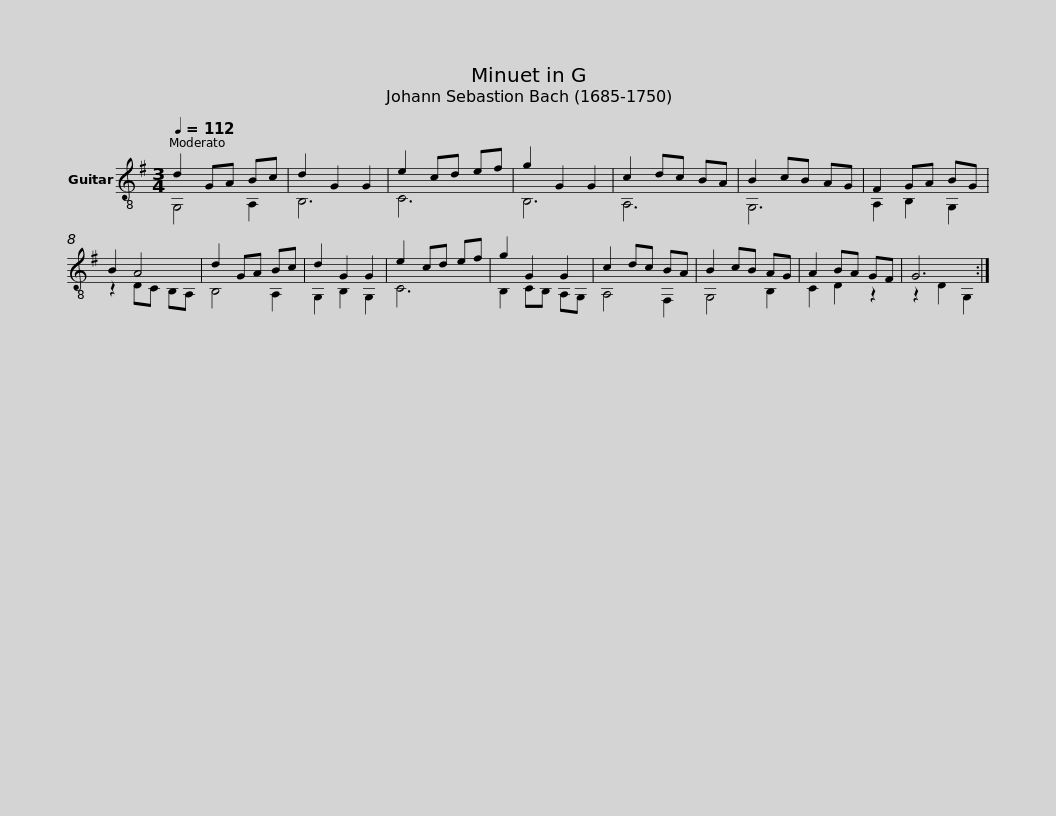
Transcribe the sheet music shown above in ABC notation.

X:1
%%score ( 1 2 )
L:1/8
Q:1/4=112
M:3/4
I:linebreak $
K:G
V:1 treble-8
V:2 treble-8
V:1
 d2 GA Bc | d2 G2 G2 | e2 cd ef | g2 G2 G2 |$ c2 dc BA | %5
 B2 cB AG | F2 GA BG | B2 A4 |$ d2 GA Bc | d2 G2 G2 | %10
 e2 cd ef | g2 G2 G2 |$ c2 dc BA | B2 cB AG | A2 BA GF | %15
 G6 :| %16
V:2
 G,4 A,2 | B,6 | C6 | B,6 |$ A,6 | %5
 G,6 | A,2 B,2 G,2 | z2 DC B,A, |$ B,4 A,2 | G,2 B,2 G,2 | %10
 C6 | B,2 CB, A,G, |$ A,4 F,2 | G,4 B,2 | C2 D2 z2 | %15
 z2 D2 G,2 :| %16
